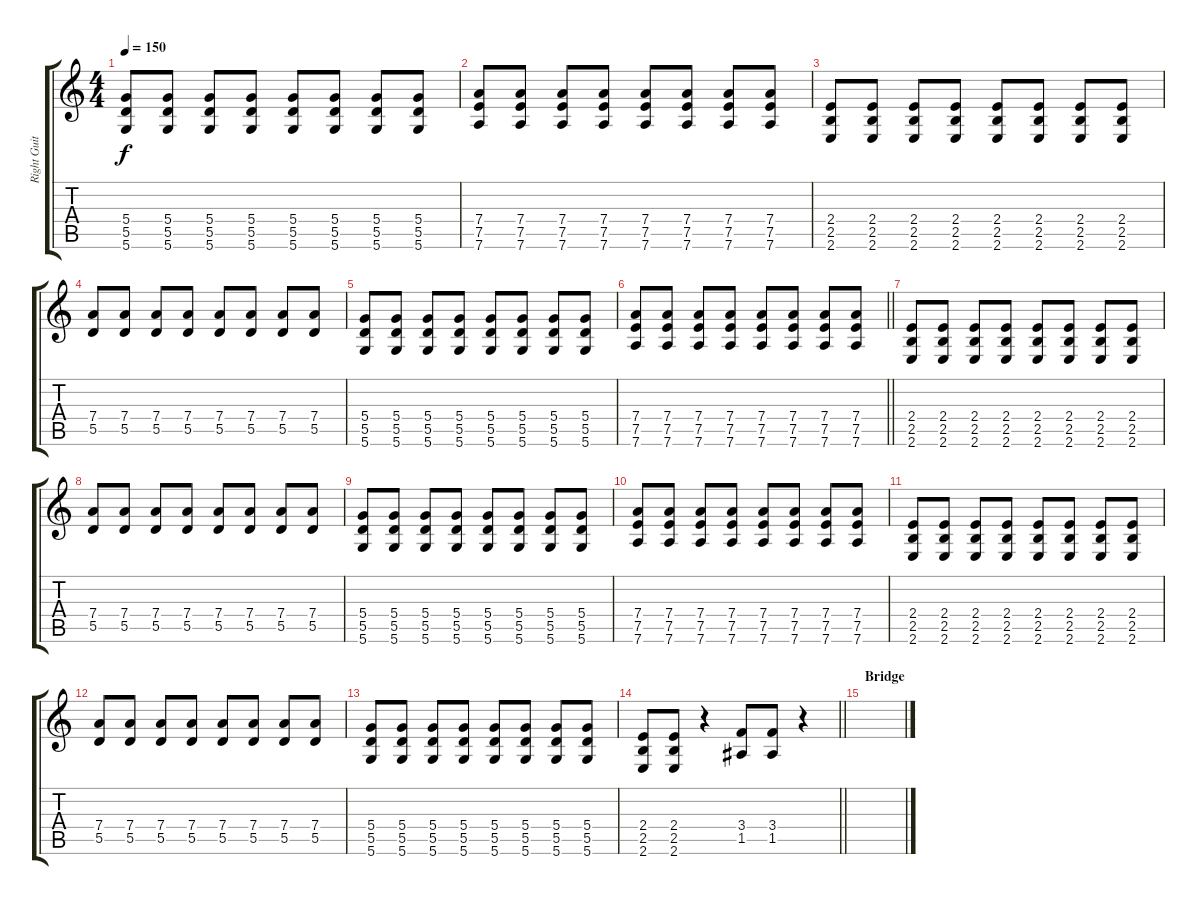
\track ("Right Guitar" "Right Guit") {instrument overdrivenguitar}
\staff {score tabs}
\tuning (E4 B3 G3 D3 A2 D2) {hide}
\ts (4 4)
\tempo 150
\clef g2
\ks c
(5.4 5.5 5.6).8{dy f} (5.4 5.5 5.6).8 (5.4 5.5 5.6).8 (5.4 5.5 5.6).8 (5.4 5.5 5.6).8 (5.4 5.5 5.6).8 (5.4 5.5 5.6).8 (5.4 5.5 5.6).8 |
(7.4 7.5 7.6).8 (7.4 7.5 7.6).8 (7.4 7.5 7.6).8 (7.4 7.5 7.6).8 (7.4 7.5 7.6).8 (7.4 7.5 7.6).8 (7.4 7.5 7.6).8 (7.4 7.5 7.6).8 |
(2.4 2.5 2.6).8 (2.4 2.5 2.6).8 (2.4 2.5 2.6).8 (2.4 2.5 2.6).8 (2.4 2.5 2.6).8 (2.4 2.5 2.6).8 (2.4 2.5 2.6).8 (2.4 2.5 2.6).8 |
(7.4 5.5).8 (7.4 5.5).8 (7.4 5.5).8 (7.4 5.5).8 (7.4 5.5).8 (7.4 5.5).8 (7.4 5.5).8 (7.4 5.5).8 |
(5.4 5.5 5.6).8 (5.4 5.5 5.6).8 (5.4 5.5 5.6).8 (5.4 5.5 5.6).8 (5.4 5.5 5.6).8 (5.4 5.5 5.6).8 (5.4 5.5 5.6).8 (5.4 5.5 5.6).8 |
\barLineRight lightlight
(7.4 7.5 7.6).8 (7.4 7.5 7.6).8 (7.4 7.5 7.6).8 (7.4 7.5 7.6).8 (7.4 7.5 7.6).8 (7.4 7.5 7.6).8 (7.4 7.5 7.6).8 (7.4 7.5 7.6).8 |
(2.4 2.5 2.6).8 (2.4 2.5 2.6).8 (2.4 2.5 2.6).8 (2.4 2.5 2.6).8 (2.4 2.5 2.6).8 (2.4 2.5 2.6).8 (2.4 2.5 2.6).8 (2.4 2.5 2.6).8 |
(7.4 5.5).8 (7.4 5.5).8 (7.4 5.5).8 (7.4 5.5).8 (7.4 5.5).8 (7.4 5.5).8 (7.4 5.5).8 (7.4 5.5).8 |
(5.4 5.5 5.6).8 (5.4 5.5 5.6).8 (5.4 5.5 5.6).8 (5.4 5.5 5.6).8 (5.4 5.5 5.6).8 (5.4 5.5 5.6).8 (5.4 5.5 5.6).8 (5.4 5.5 5.6).8 |
(7.4 7.5 7.6).8 (7.4 7.5 7.6).8 (7.4 7.5 7.6).8 (7.4 7.5 7.6).8 (7.4 7.5 7.6).8 (7.4 7.5 7.6).8 (7.4 7.5 7.6).8 (7.4 7.5 7.6).8 |
(2.4 2.5 2.6).8 (2.4 2.5 2.6).8 (2.4 2.5 2.6).8 (2.4 2.5 2.6).8 (2.4 2.5 2.6).8 (2.4 2.5 2.6).8 (2.4 2.5 2.6).8 (2.4 2.5 2.6).8 |
(7.4 5.5).8 (7.4 5.5).8 (7.4 5.5).8 (7.4 5.5).8 (7.4 5.5).8 (7.4 5.5).8 (7.4 5.5).8 (7.4 5.5).8 |
(5.4 5.5 5.6).8 (5.4 5.5 5.6).8 (5.4 5.5 5.6).8 (5.4 5.5 5.6).8 (5.4 5.5 5.6).8 (5.4 5.5 5.6).8 (5.4 5.5 5.6).8 (5.4 5.5 5.6).8 |
\barLineRight lightlight
(2.4 2.5 2.6).8 (2.4 2.5 2.6).8 r.4 (3.4 1.5).8 (3.4 1.5).8 r.4 |
\section ("" "Bridge")
